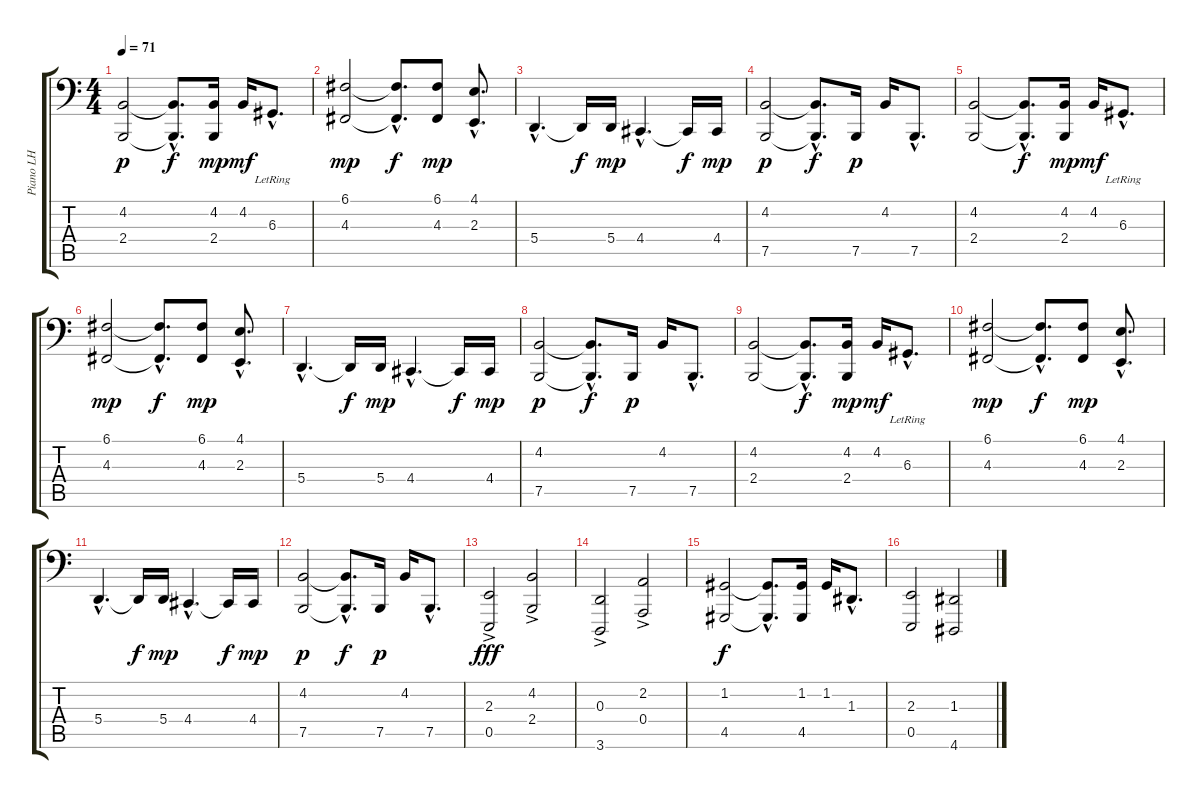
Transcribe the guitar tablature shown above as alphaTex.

\track ("Piano LH" "Piano LH") {instrument acousticgrandpiano}
\staff {score tabs}
\tuning (C3 G2 D2 A1 E1 B0) {hide}
\ts (4 4)
\tempo 71
\clef f4
\ks c
(4.2 2.4).2{dy p instrument acousticgrandpiano} (4.2{hac t} 2.4{hac t}).8{d dy f} (4.2 2.4).16{dy mp} 4.2.16{dy mf} 6.3{hac lr}.8{d} |
(6.1 4.3).2{dy mp} (6.1{hac t} 4.3{hac t}).8{d dy f} (6.1 4.3).8{dy mp} (4.1{hac} 2.3{hac}).8{d} |
5.4{hac}.4{d} 5.4{t}.16{dy f} 5.4.16{dy mp} 4.4{hac}.4{d} 4.4{t}.16{dy f} 4.4.16{dy mp} |
(4.2 7.5).2{dy p} (4.2{hac t} 7.5{hac t}).8{d dy f} 7.5.16{dy p} 4.2.16 7.5{hac}.8{d} |
(4.2 2.4).2 (4.2{hac t} 2.4{hac t}).8{d dy f} (4.2 2.4).16{dy mp} 4.2.16{dy mf} 6.3{hac lr}.8{d} |
(6.1 4.3).2{dy mp} (6.1{hac t} 4.3{hac t}).8{d dy f} (6.1 4.3).8{dy mp} (4.1{hac} 2.3{hac}).8{d} |
5.4{hac}.4{d} 5.4{t}.16{dy f} 5.4.16{dy mp} 4.4{hac}.4{d} 4.4{t}.16{dy f} 4.4.16{dy mp} |
(4.2 7.5).2{dy p} (4.2{hac t} 7.5{hac t}).8{d dy f} 7.5.16{dy p} 4.2.16 7.5{hac}.8{d} |
(4.2 2.4).2 (4.2{hac t} 2.4{hac t}).8{d dy f} (4.2 2.4).16{dy mp} 4.2.16{dy mf} 6.3{hac lr}.8{d} |
(6.1 4.3).2{dy mp} (6.1{hac t} 4.3{hac t}).8{d dy f} (6.1 4.3).8{dy mp} (4.1{hac} 2.3{hac}).8{d} |
5.4{hac}.4{d} 5.4{t}.16{dy f} 5.4.16{dy mp} 4.4{hac}.4{d} 4.4{t}.16{dy f} 4.4.16{dy mp} |
(4.2 7.5).2{dy p} (4.2{hac t} 7.5{hac t}).8{d dy f} 7.5.16{dy p} 4.2.16 7.5{hac}.8{d} |
(2.3{ac} 0.5{ac}).2{dy fff} (4.2{ac} 2.4{ac}).2 |
(0.3{ac} 3.6{ac}).2 (2.2{ac} 0.4{ac}).2 |
(1.2 4.5).2{dy f} (1.2{hac t} 4.5{hac t}).8{d} (1.2 4.5).16 1.2.16 1.3{hac}.8{d} |
(2.3 0.5).2 (1.3 4.6).2
